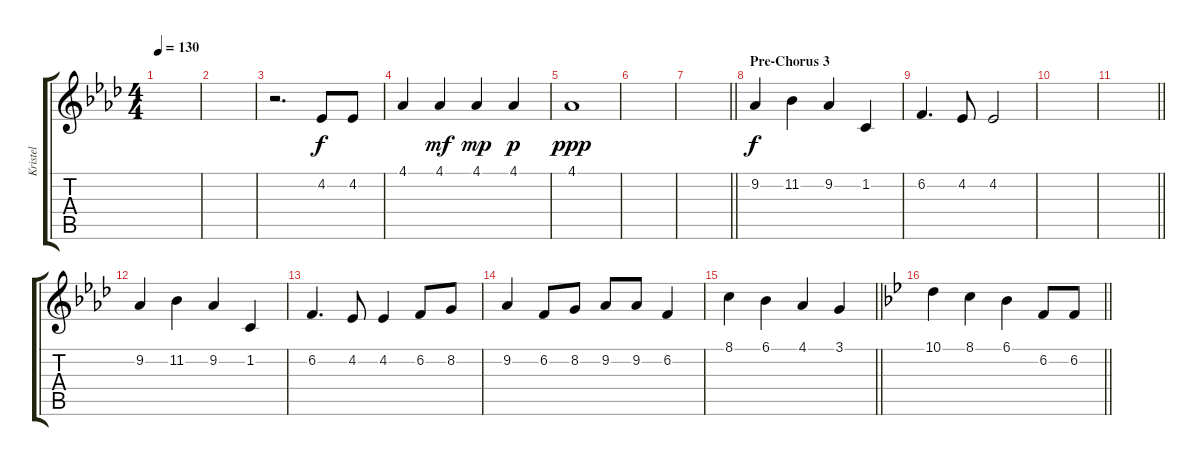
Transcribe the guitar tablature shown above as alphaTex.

\track ("Kristel" "Kristel") {instrument cello}
\staff {score tabs}
\tuning (E4 B3 G3 D3 A2 E2) {hide}
\ts (4 4)
\tempo 130
\clef g2
\ks ab
|
|
r.2{d} 4.2.8 4.2.8 |
4.1.4 4.1.4{dy mf} 4.1.4{dy mp} 4.1.4{dy p} |
4.1.1{dy ppp} |
|
\barLineRight lightlight
|
\section ("" "Pre-Chorus 3")
9.2.4{dy f} 11.2.4 9.2.4 1.2.4 |
6.2.4{d} 4.2.8 4.2.2 |
|
\barLineRight lightlight
|
9.2.4 11.2.4 9.2.4 1.2.4 |
6.2.4{d} 4.2.8 4.2.4 6.2.8 8.2.8 |
9.2.4 6.2.8 8.2.8 9.2.8 9.2.8 6.2.4 |
\barLineRight lightlight
8.1.4 6.1.4 4.1.4 3.1.4 |
\barLineRight lightlight
\ks bb
10.1.4 8.1.4 6.1.4 6.2.8 6.2.8
